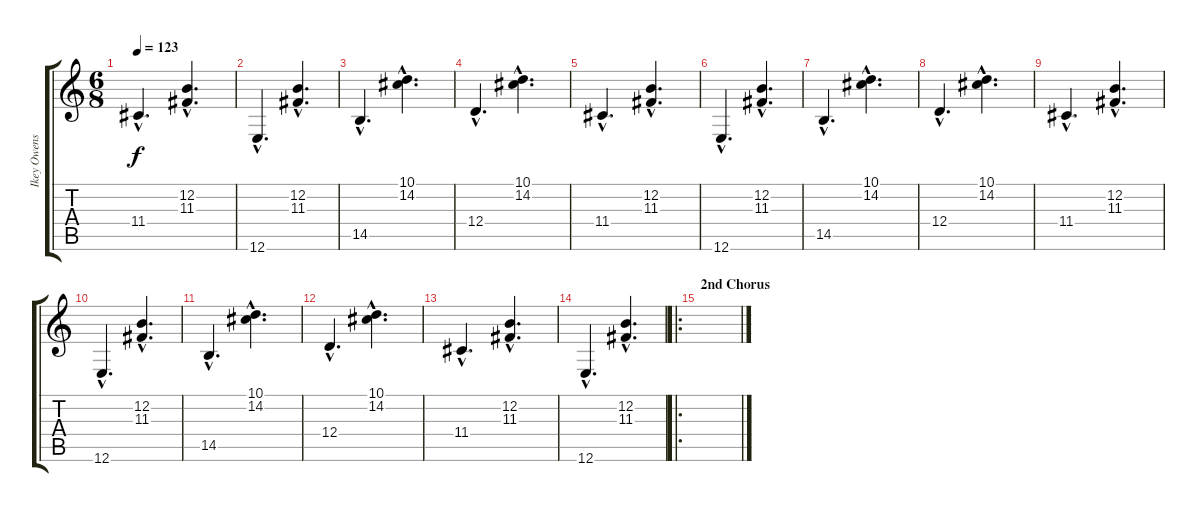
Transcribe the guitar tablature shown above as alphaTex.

\track ("Ikey Owens - Keys" "Ikey Owens") {instrument electricpiano1}
\staff {score tabs}
\tuning (E4 B3 G3 D3 A2 E2) {hide}
\ts (6 8)
\tempo 123
\clef g2
\ks c
11.4{hac}.4{d dy f} (12.2{hac} 11.3{hac}).4{d} |
12.6{hac}.4{d} (12.2{hac} 11.3{hac}).4{d} |
14.5{hac}.4{d} (10.1{hac} 14.2{hac}).4{d} |
12.4{hac}.4{d} (10.1{hac} 14.2{hac}).4{d} |
11.4{hac}.4{d} (12.2{hac} 11.3{hac}).4{d} |
12.6{hac}.4{d} (12.2{hac} 11.3{hac}).4{d} |
14.5{hac}.4{d} (10.1{hac} 14.2{hac}).4{d} |
12.4{hac}.4{d} (10.1{hac} 14.2{hac}).4{d} |
11.4{hac}.4{d} (12.2{hac} 11.3{hac}).4{d} |
12.6{hac}.4{d} (12.2{hac} 11.3{hac}).4{d} |
14.5{hac}.4{d} (10.1{hac} 14.2{hac}).4{d} |
12.4{hac}.4{d} (10.1{hac} 14.2{hac}).4{d} |
11.4{hac}.4{d} (12.2{hac} 11.3{hac}).4{d} |
12.6{hac}.4{d} (12.2{hac} 11.3{hac}).4{d} |
\ro
\section ("" "2nd Chorus")
